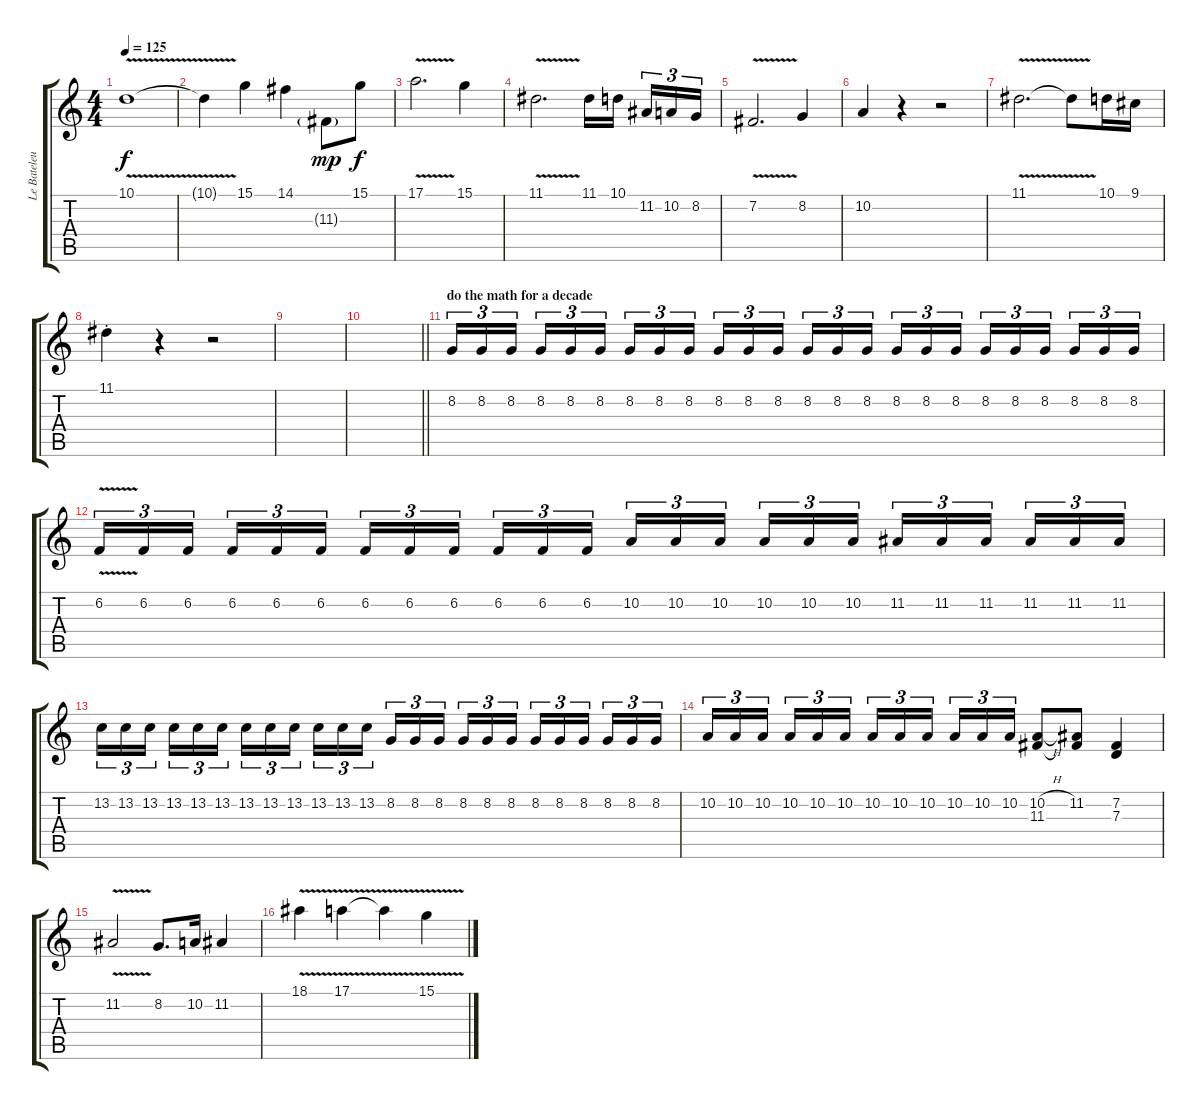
\track ("Le Bateleur" "Le Bateleu") {instrument violin}
\staff {score tabs}
\tuning (E4 B3 G3 D3 A2 D2) {hide}
\ts (4 4)
\tempo 125
\clef g2
\ks c
10.1{v}.1{dy f} |
10.1{t}.4 15.1.4 14.1.4 11.3{g}.8{dy mp} 15.1.8{dy f} |
17.1{v}.2{d} 15.1.4 |
11.1{v}.2{d} 11.1.16 10.1.16{beam splitsecondary} 11.2.16{tu (3 2)} 10.2.16{tu (3 2)} 8.2.16{tu (3 2)} |
7.2{v}.2{d} 8.2.4 |
10.2.4 r.4 r.2 |
11.1{v}.2{d} 11.1{t}.8 10.1.16 9.1.16 |
11.1{st}.4 r.4 r.2 |
|
\barLineRight lightlight
|
\section ("" "do the math for a decade")
8.2.16{tu (3 2)} 8.2.16{tu (3 2)} 8.2.16{tu (3 2) beam splitsecondary} 8.2.16{tu (3 2)} 8.2.16{tu (3 2)} 8.2.16{tu (3 2)} 8.2.16{tu (3 2)} 8.2.16{tu (3 2)} 8.2.16{tu (3 2) beam splitsecondary} 8.2.16{tu (3 2)} 8.2.16{tu (3 2)} 8.2.16{tu (3 2)} 8.2.16{tu (3 2)} 8.2.16{tu (3 2)} 8.2.16{tu (3 2) beam splitsecondary} 8.2.16{tu (3 2)} 8.2.16{tu (3 2)} 8.2.16{tu (3 2)} 8.2.16{tu (3 2)} 8.2.16{tu (3 2)} 8.2.16{tu (3 2) beam splitsecondary} 8.2.16{tu (3 2)} 8.2.16{tu (3 2)} 8.2.16{tu (3 2)} |
6.2{v}.16{tu (3 2)} 6.2.16{tu (3 2)} 6.2.16{tu (3 2) beam splitsecondary} 6.2.16{tu (3 2)} 6.2.16{tu (3 2)} 6.2.16{tu (3 2)} 6.2.16{tu (3 2)} 6.2.16{tu (3 2)} 6.2.16{tu (3 2) beam splitsecondary} 6.2.16{tu (3 2)} 6.2.16{tu (3 2)} 6.2.16{tu (3 2)} 10.2.16{tu (3 2)} 10.2.16{tu (3 2)} 10.2.16{tu (3 2) beam splitsecondary} 10.2.16{tu (3 2)} 10.2.16{tu (3 2)} 10.2.16{tu (3 2)} 11.2.16{tu (3 2)} 11.2.16{tu (3 2)} 11.2.16{tu (3 2) beam splitsecondary} 11.2.16{tu (3 2)} 11.2.16{tu (3 2)} 11.2.16{tu (3 2)} |
13.2.16{tu (3 2)} 13.2.16{tu (3 2)} 13.2.16{tu (3 2) beam splitsecondary} 13.2.16{tu (3 2)} 13.2.16{tu (3 2)} 13.2.16{tu (3 2)} 13.2.16{tu (3 2)} 13.2.16{tu (3 2)} 13.2.16{tu (3 2) beam splitsecondary} 13.2.16{tu (3 2)} 13.2.16{tu (3 2)} 13.2.16{tu (3 2)} 8.2.16{tu (3 2)} 8.2.16{tu (3 2)} 8.2.16{tu (3 2) beam splitsecondary} 8.2.16{tu (3 2)} 8.2.16{tu (3 2)} 8.2.16{tu (3 2)} 8.2.16{tu (3 2)} 8.2.16{tu (3 2)} 8.2.16{tu (3 2) beam splitsecondary} 8.2.16{tu (3 2)} 8.2.16{tu (3 2)} 8.2.16{tu (3 2)} |
10.2.16{tu (3 2)} 10.2.16{tu (3 2)} 10.2.16{tu (3 2) beam splitsecondary} 10.2.16{tu (3 2)} 10.2.16{tu (3 2)} 10.2.16{tu (3 2)} 10.2.16{tu (3 2)} 10.2.16{tu (3 2)} 10.2.16{tu (3 2) beam splitsecondary} 10.2.16{tu (3 2)} 10.2.16{tu (3 2)} 10.2.16{tu (3 2)} (10.2{h} 11.3).8 (11.2 11.3{t}).8 (7.2 7.3).4 |
11.2{v}.2 8.2.8{d} 10.2.16 11.2.4 |
18.1{v}.4 17.1{v}.4 17.1{t}.4 15.1{v}.4
